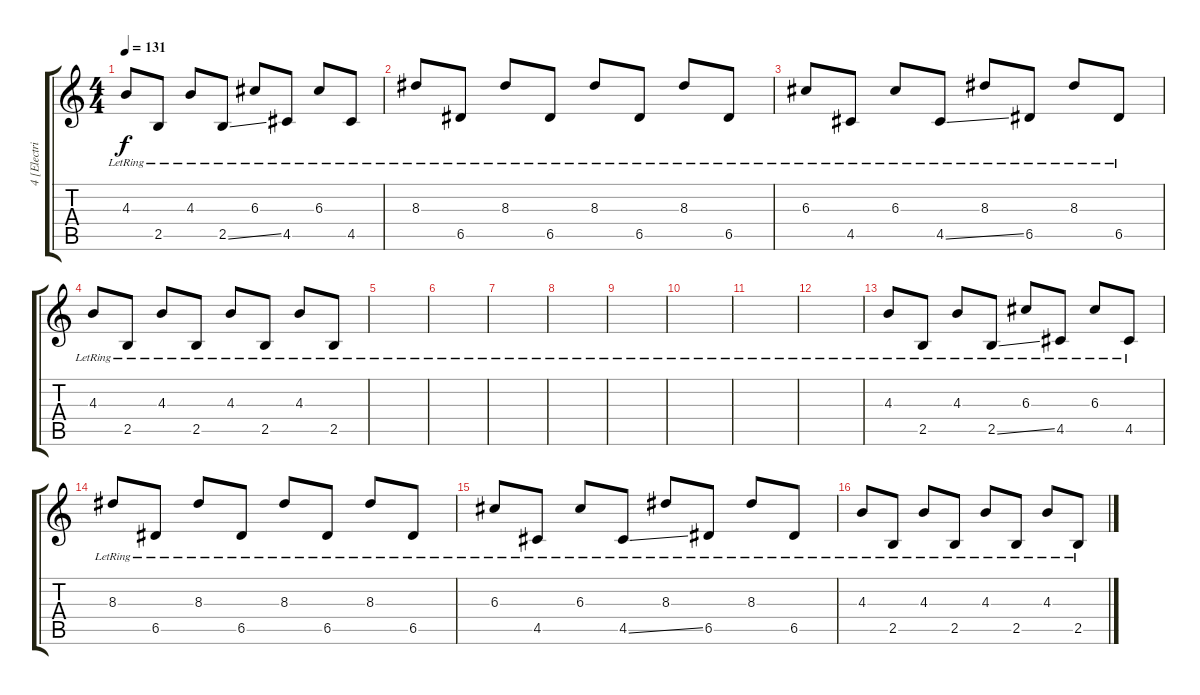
\track ("4 [Electric - Oc. Dist]]" "4 [Electri") {instrument electricguitarclean}
\staff {score tabs}
\tuning (E4 B3 G3 D3 A2 E2) {hide}
\ts (4 4)
\tempo 131
\clef g2
\ks c
4.3{lr}.8{dy f} 2.5{lr}.8 4.3{lr}.8 2.5{ss lr}.8 6.3{lr}.8 4.5{lr}.8 6.3{lr}.8 4.5{lr}.8 |
8.3{lr}.8 6.5{lr}.8 8.3{lr}.8 6.5{lr}.8 8.3{lr}.8 6.5{lr}.8 8.3{lr}.8 6.5{lr}.8 |
6.3{lr}.8 4.5{lr}.8 6.3{lr}.8 4.5{ss lr}.8 8.3{lr}.8 6.5{lr}.8 8.3{lr}.8 6.5{lr}.8 |
4.3{lr}.8 2.5{lr}.8 4.3{lr}.8 2.5{lr}.8 4.3{lr}.8 2.5{lr}.8 4.3{lr}.8 2.5{lr}.8 |
|
|
|
|
|
|
|
|
4.3{lr}.8 2.5{lr}.8 4.3{lr}.8 2.5{ss lr}.8 6.3{lr}.8 4.5{lr}.8 6.3{lr}.8 4.5{lr}.8 |
8.3{lr}.8 6.5{lr}.8 8.3{lr}.8 6.5{lr}.8 8.3{lr}.8 6.5{lr}.8 8.3{lr}.8 6.5{lr}.8 |
6.3{lr}.8 4.5{lr}.8 6.3{lr}.8 4.5{ss lr}.8 8.3{lr}.8 6.5{lr}.8 8.3{lr}.8 6.5{lr}.8 |
4.3{lr}.8 2.5{lr}.8 4.3{lr}.8 2.5{lr}.8 4.3{lr}.8 2.5{lr}.8 4.3{lr}.8 2.5{lr}.8
